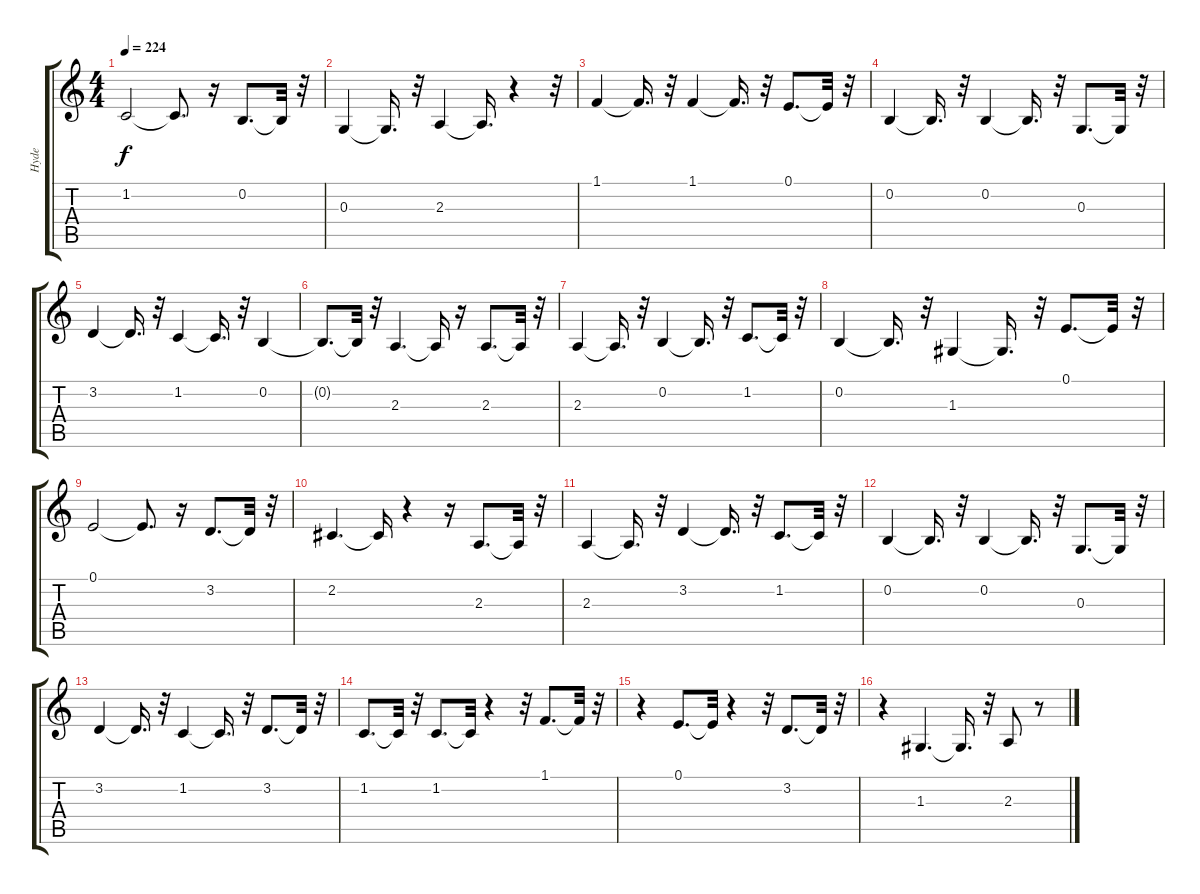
\track ("Hyde" "Hyde") {instrument flute}
\staff {score tabs}
\tuning (E4 B3 G3 D3 A2 E2) {hide}
\ts (4 4)
\tempo 224
\clef g2
\ks c
1.2.2{dy f} 1.2{t}.8{d} r.16 0.2.8{d} 0.2{t}.32 r.32 |
0.3.4 0.3{t}.16{d} r.32 2.3.4 2.3{t}.16{d} r.4 r.32 |
1.1.4 1.1{t}.16{d} r.32 1.1.4 1.1{t}.16{d} r.32 0.1.8{d} 0.1{t}.32 r.32 |
0.2.4 0.2{t}.16{d} r.32 0.2.4 0.2{t}.16{d} r.32 0.3.8{d} 0.3{t}.32 r.32 |
3.2.4 3.2{t}.16{d} r.32 1.2.4 1.2{t}.16{d} r.32 0.2.4 |
0.2{t}.8{d} 0.2{t}.32 r.32 2.3.4{d} 2.3{t}.16 r.16 2.3.8{d} 2.3{t}.32 r.32 |
2.3.4 2.3{t}.16{d} r.32 0.2.4 0.2{t}.16{d} r.32 1.2.8{d} 1.2{t}.32 r.32 |
0.2.4 0.2{t}.16{d} r.32 1.3.4 1.3{t}.16{d} r.32 0.1.8{d} 0.1{t}.32 r.32 |
0.1.2 0.1{t}.8{d} r.16 3.2.8{d} 3.2{t}.32 r.32 |
2.2.4{d} 2.2{t}.16 r.4 r.16 2.3.8{d} 2.3{t}.32 r.32 |
2.3.4 2.3{t}.16{d} r.32 3.2.4 3.2{t}.16{d} r.32 1.2.8{d} 1.2{t}.32 r.32 |
0.2.4 0.2{t}.16{d} r.32 0.2.4 0.2{t}.16{d} r.32 0.3.8{d} 0.3{t}.32 r.32 |
3.2.4 3.2{t}.16{d} r.32 1.2.4 1.2{t}.16{d} r.32 3.2.8{d} 3.2{t}.32 r.32 |
1.2.8{d} 1.2{t}.32 r.32 1.2.8{d} 1.2{t}.32 r.4 r.32 1.1.8{d} 1.1{t}.32 r.32 |
r.4 0.1.8{d} 0.1{t}.32 r.4 r.32 3.2.8{d} 3.2{t}.32 r.32 |
r.4 1.3.4{d} 1.3{t}.16{d} r.32 2.3.8 r.8
